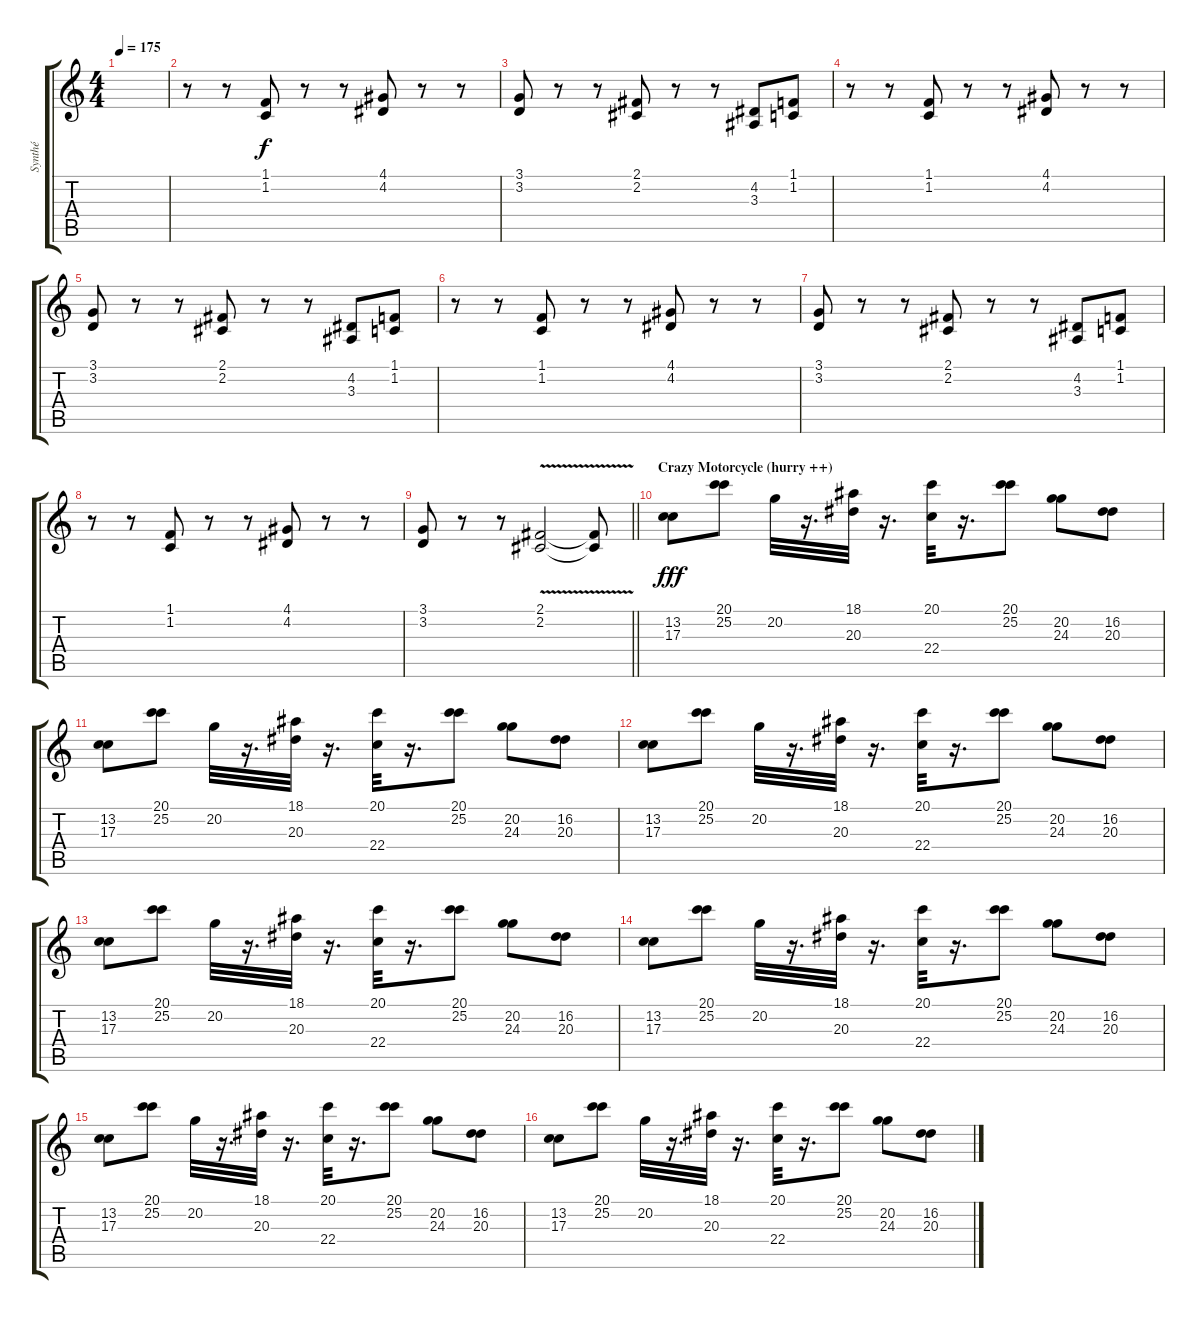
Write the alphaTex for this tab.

\track ("Synthé" "Synthé") {instrument lead2sawtooth}
\staff {score tabs}
\tuning (E4 B3 G3 D3 A2 E2) {hide}
\ts (4 4)
\tempo 175
\clef g2
\ks c
|
r.8 r.8 (1.1 1.2).8 r.8 r.8 (4.1 4.2).8 r.8 r.8 |
(3.1 3.2).8 r.8 r.8 (2.1 2.2).8 r.8 r.8 (4.2 3.3).8 (1.1 1.2).8 |
r.8 r.8 (1.1 1.2).8 r.8 r.8 (4.1 4.2).8 r.8 r.8 |
(3.1 3.2).8 r.8 r.8 (2.1 2.2).8 r.8 r.8 (4.2 3.3).8 (1.1 1.2).8 |
r.8 r.8 (1.1 1.2).8 r.8 r.8 (4.1 4.2).8 r.8 r.8 |
(3.1 3.2).8 r.8 r.8 (2.1 2.2).8 r.8 r.8 (4.2 3.3).8 (1.1 1.2).8 |
r.8 r.8 (1.1 1.2).8 r.8 r.8 (4.1 4.2).8 r.8 r.8 |
\barLineRight lightlight
(3.1 3.2).8 r.8 r.8 (2.1{v} 2.2{v}).2 (2.1{t} 2.2{t}).8 |
\section ("" "Crazy Motorcycle (hurry ++)")
(13.2 17.3).8{dy fff} (20.1 25.2).8 20.2.32 r.16{d} (18.1 20.3).32 r.16{d} (20.1 22.4).32 r.16{d} (20.1 25.2).8 (20.2 24.3).8 (16.2 20.3).8 |
(13.2 17.3).8 (20.1 25.2).8 20.2.32 r.16{d} (18.1 20.3).32 r.16{d} (20.1 22.4).32 r.16{d} (20.1 25.2).8 (20.2 24.3).8 (16.2 20.3).8 |
(13.2 17.3).8 (20.1 25.2).8 20.2.32 r.16{d} (18.1 20.3).32 r.16{d} (20.1 22.4).32 r.16{d} (20.1 25.2).8 (20.2 24.3).8 (16.2 20.3).8 |
(13.2 17.3).8 (20.1 25.2).8 20.2.32 r.16{d} (18.1 20.3).32 r.16{d} (20.1 22.4).32 r.16{d} (20.1 25.2).8 (20.2 24.3).8 (16.2 20.3).8 |
(13.2 17.3).8 (20.1 25.2).8 20.2.32 r.16{d} (18.1 20.3).32 r.16{d} (20.1 22.4).32 r.16{d} (20.1 25.2).8 (20.2 24.3).8 (16.2 20.3).8 |
(13.2 17.3).8 (20.1 25.2).8 20.2.32 r.16{d} (18.1 20.3).32 r.16{d} (20.1 22.4).32 r.16{d} (20.1 25.2).8 (20.2 24.3).8 (16.2 20.3).8 |
(13.2 17.3).8 (20.1 25.2).8 20.2.32 r.16{d} (18.1 20.3).32 r.16{d} (20.1 22.4).32 r.16{d} (20.1 25.2).8 (20.2 24.3).8 (16.2 20.3).8
